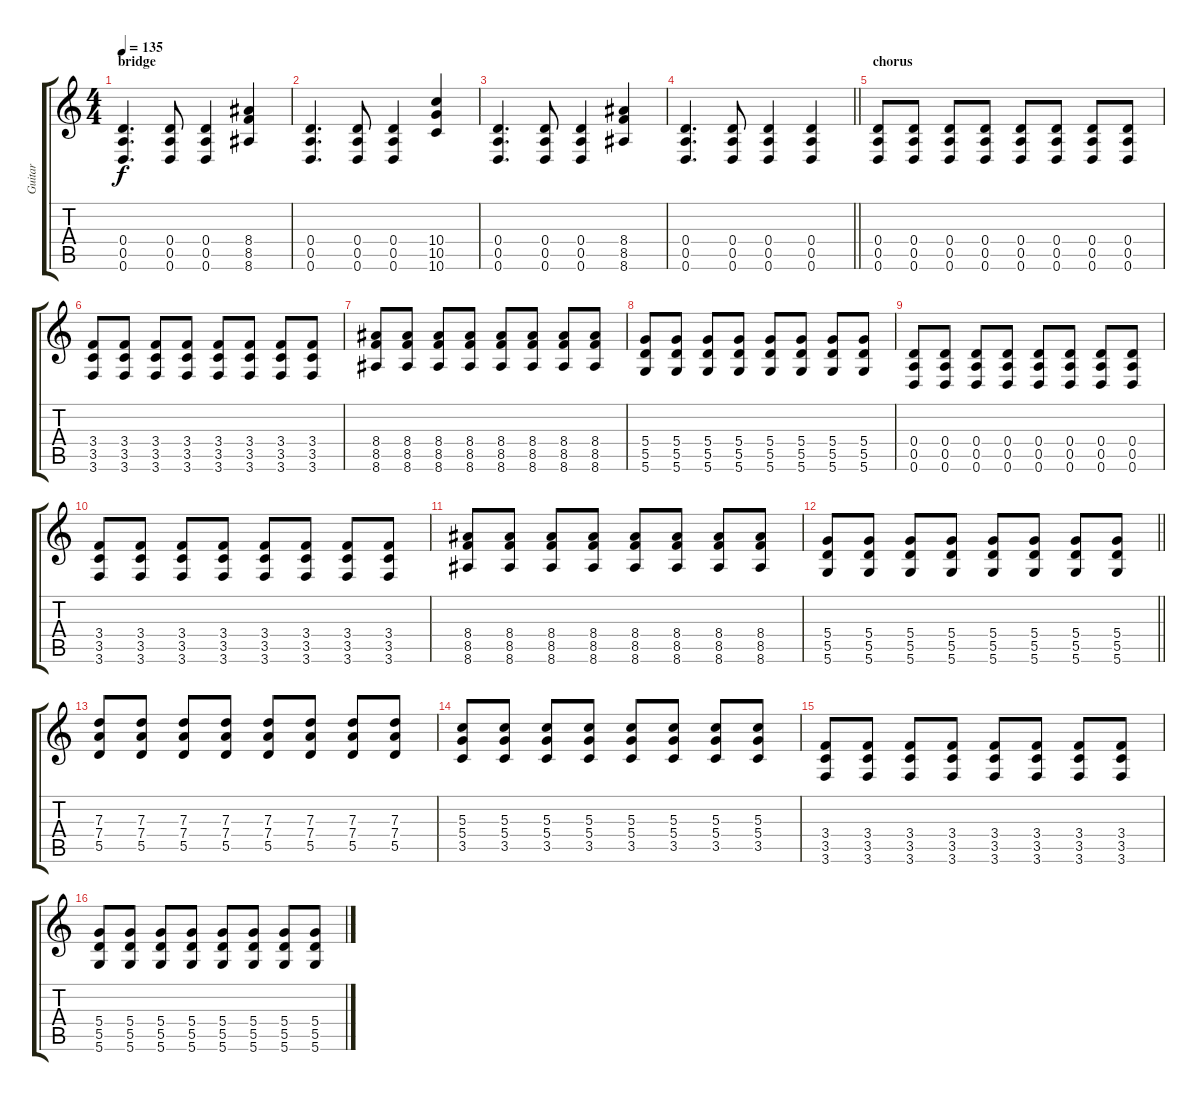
\track ("Guitar" "Guitar") {instrument overdrivenguitar}
\staff {score tabs}
\tuning (E4 B3 G3 D3 A2 D2) {hide}
\ts (4 4)
\section ("" "bridge")
\tempo 135
\clef g2
\ks c
(0.4 0.5 0.6).4{d dy f instrument distortionguitar} (0.4 0.5 0.6).8 (0.4 0.5 0.6).4 (8.4 8.5 8.6).4 |
(0.4 0.5 0.6).4{d instrument distortionguitar} (0.4 0.5 0.6).8 (0.4 0.5 0.6).4 (10.4 10.5 10.6).4 |
(0.4 0.5 0.6).4{d instrument distortionguitar} (0.4 0.5 0.6).8 (0.4 0.5 0.6).4 (8.4 8.5 8.6).4 |
\barLineRight lightlight
(0.4 0.5 0.6).4{d instrument distortionguitar} (0.4 0.5 0.6).8 (0.4 0.5 0.6).4 (0.4 0.5 0.6).4 |
\section ("" "chorus")
(0.4 0.5 0.6).8{instrument distortionguitar} (0.4 0.5 0.6).8 (0.4 0.5 0.6).8 (0.4 0.5 0.6).8 (0.4 0.5 0.6).8 (0.4 0.5 0.6).8 (0.4 0.5 0.6).8 (0.4 0.5 0.6).8 |
(3.4 3.5 3.6).8 (3.4 3.5 3.6).8 (3.4 3.5 3.6).8 (3.4 3.5 3.6).8 (3.4 3.5 3.6).8 (3.4 3.5 3.6).8 (3.4 3.5 3.6).8 (3.4 3.5 3.6).8 |
(8.4 8.5 8.6).8 (8.4 8.5 8.6).8 (8.4 8.5 8.6).8 (8.4 8.5 8.6).8 (8.4 8.5 8.6).8 (8.4 8.5 8.6).8 (8.4 8.5 8.6).8 (8.4 8.5 8.6).8 |
(5.4 5.5 5.6).8 (5.4 5.5 5.6).8 (5.4 5.5 5.6).8 (5.4 5.5 5.6).8 (5.4 5.5 5.6).8 (5.4 5.5 5.6).8 (5.4 5.5 5.6).8 (5.4 5.5 5.6).8 |
(0.4 0.5 0.6).8{instrument distortionguitar} (0.4 0.5 0.6).8 (0.4 0.5 0.6).8 (0.4 0.5 0.6).8 (0.4 0.5 0.6).8 (0.4 0.5 0.6).8 (0.4 0.5 0.6).8 (0.4 0.5 0.6).8 |
(3.4 3.5 3.6).8 (3.4 3.5 3.6).8 (3.4 3.5 3.6).8 (3.4 3.5 3.6).8 (3.4 3.5 3.6).8 (3.4 3.5 3.6).8 (3.4 3.5 3.6).8 (3.4 3.5 3.6).8 |
(8.4 8.5 8.6).8 (8.4 8.5 8.6).8 (8.4 8.5 8.6).8 (8.4 8.5 8.6).8 (8.4 8.5 8.6).8 (8.4 8.5 8.6).8 (8.4 8.5 8.6).8 (8.4 8.5 8.6).8 |
\barLineRight lightlight
(5.4 5.5 5.6).8 (5.4 5.5 5.6).8 (5.4 5.5 5.6).8 (5.4 5.5 5.6).8 (5.4 5.5 5.6).8 (5.4 5.5 5.6).8 (5.4 5.5 5.6).8 (5.4 5.5 5.6).8 |
\section ("" "")
(7.3 7.4 5.5).8{instrument distortionguitar} (7.3 7.4 5.5).8 (7.3 7.4 5.5).8 (7.3 7.4 5.5).8 (7.3 7.4 5.5).8 (7.3 7.4 5.5).8 (7.3 7.4 5.5).8 (7.3 7.4 5.5).8 |
(5.3 5.4 3.5).8 (5.3 5.4 3.5).8 (5.3 5.4 3.5).8 (5.3 5.4 3.5).8 (5.3 5.4 3.5).8 (5.3 5.4 3.5).8 (5.3 5.4 3.5).8 (5.3 5.4 3.5).8 |
(3.4 3.5 3.6).8 (3.4 3.5 3.6).8 (3.4 3.5 3.6).8 (3.4 3.5 3.6).8 (3.4 3.5 3.6).8 (3.4 3.5 3.6).8 (3.4 3.5 3.6).8 (3.4 3.5 3.6).8 |
(5.4 5.5 5.6).8 (5.4 5.5 5.6).8 (5.4 5.5 5.6).8 (5.4 5.5 5.6).8 (5.4 5.5 5.6).8 (5.4 5.5 5.6).8 (5.4 5.5 5.6).8 (5.4 5.5 5.6).8
